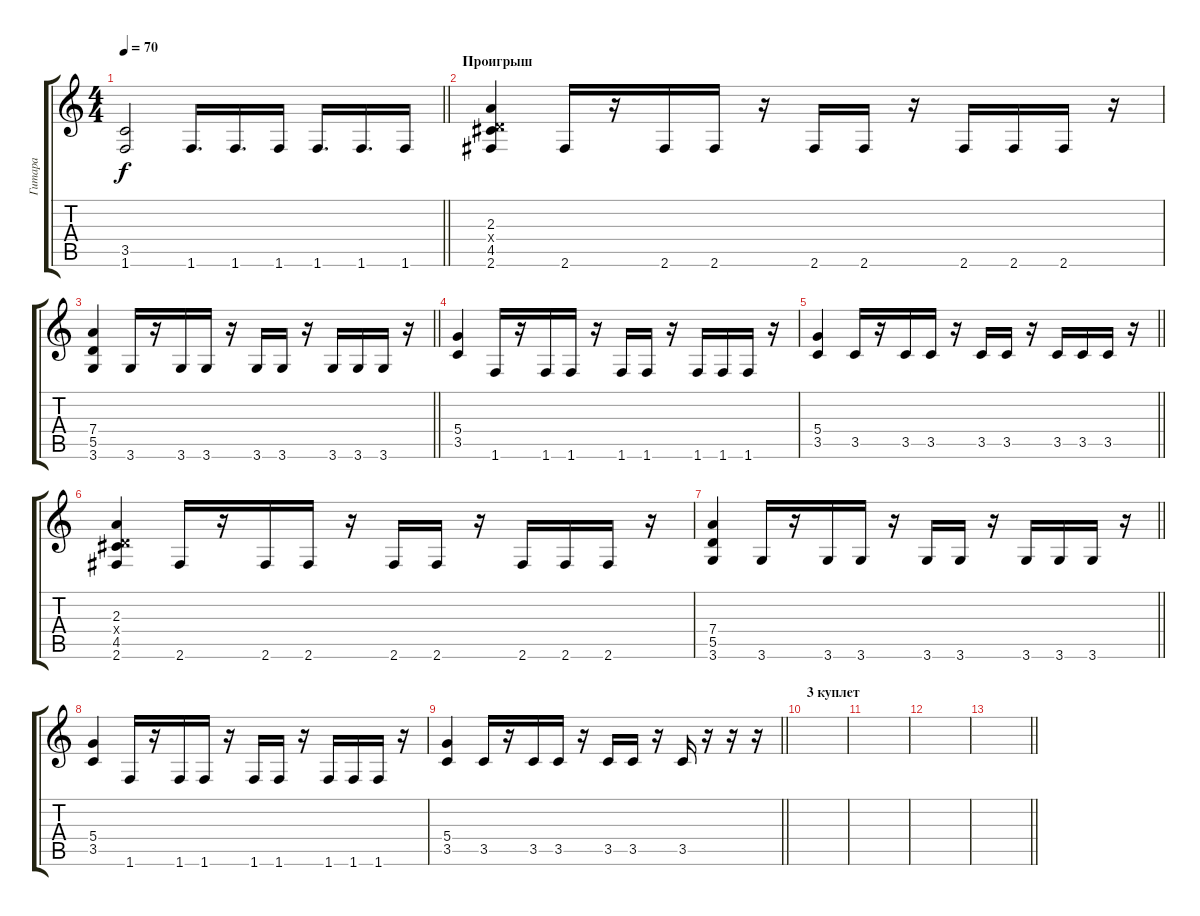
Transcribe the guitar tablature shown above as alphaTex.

\track ("Гитара" "Гитара") {instrument electricguitarclean}
\staff {score tabs}
\tuning (E4 B3 G3 D3 A2 E2) {hide}
\ts (4 4)
\tempo 70
\clef g2
\barLineRight lightlight
\ks c
(3.5 1.6).2{dy f} 1.6.16{d} 1.6.16{d} 1.6.16 1.6.16{d} 1.6.16{d} 1.6.16 |
\section ("" "Проигрыш")
(2.3 0.4{x} 4.5 2.6).4 2.6.16 r.16 2.6.16 2.6.16 r.16 2.6.16 2.6.16 r.16 2.6.16 2.6.16 2.6.16 r.16 |
\barLineRight lightlight
(7.4 5.5 3.6).4 3.6.16 r.16 3.6.16 3.6.16 r.16 3.6.16 3.6.16 r.16 3.6.16 3.6.16 3.6.16 r.16 |
(5.4 3.5).4 1.6.16 r.16 1.6.16 1.6.16 r.16 1.6.16 1.6.16 r.16 1.6.16 1.6.16 1.6.16 r.16 |
\barLineRight lightlight
(5.4 3.5).4 3.5.16 r.16 3.5.16 3.5.16 r.16 3.5.16 3.5.16 r.16 3.5.16 3.5.16 3.5.16 r.16 |
(2.3 0.4{x} 4.5 2.6).4 2.6.16 r.16 2.6.16 2.6.16 r.16 2.6.16 2.6.16 r.16 2.6.16 2.6.16 2.6.16 r.16 |
\barLineRight lightlight
(7.4 5.5 3.6).4 3.6.16 r.16 3.6.16 3.6.16 r.16 3.6.16 3.6.16 r.16 3.6.16 3.6.16 3.6.16 r.16 |
(5.4 3.5).4 1.6.16 r.16 1.6.16 1.6.16 r.16 1.6.16 1.6.16 r.16 1.6.16 1.6.16 1.6.16 r.16 |
\barLineRight lightlight
(5.4 3.5).4 3.5.16 r.16 3.5.16 3.5.16 r.16 3.5.16 3.5.16 r.16 3.5.16 r.16 r.16 r.16 |
\section ("" "3 куплет")
|
|
|
\barLineRight lightlight
